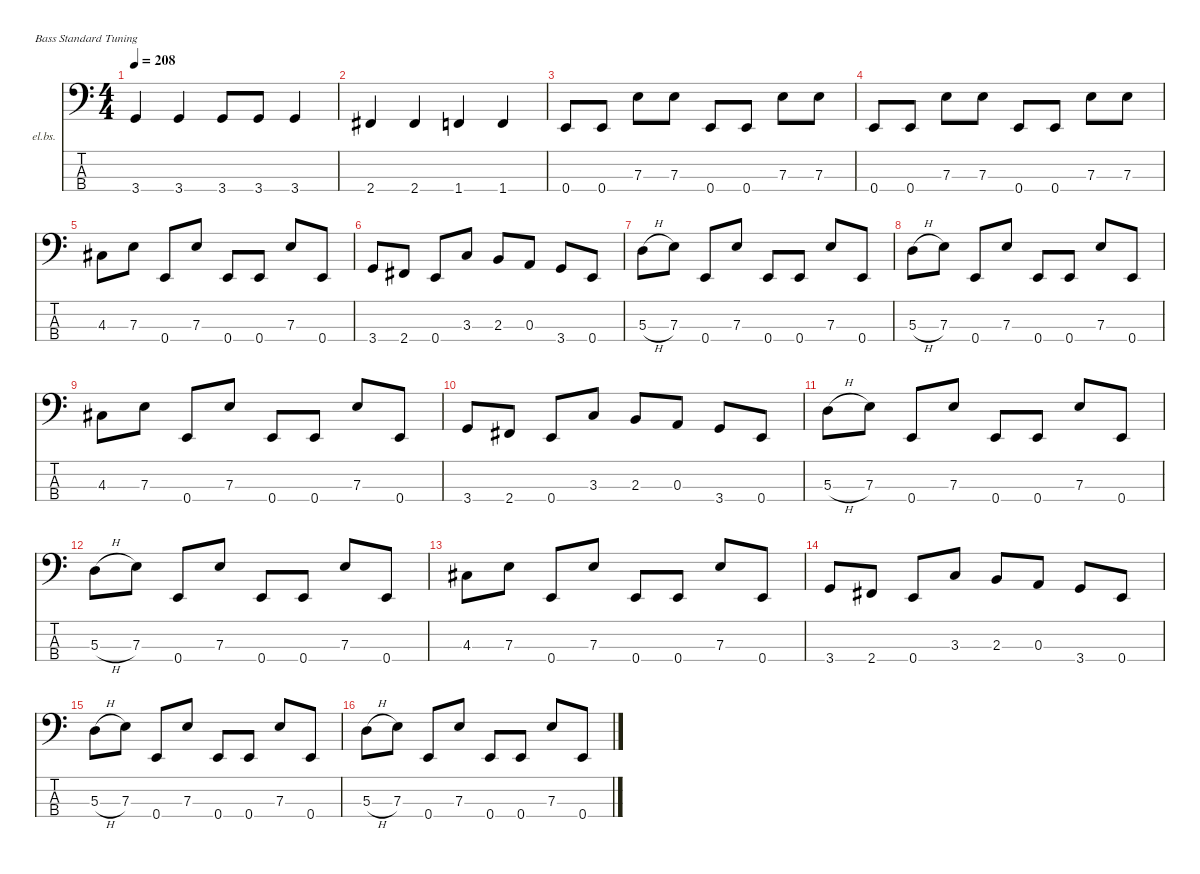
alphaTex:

\defaultSystemsLayout 4
\hideDynamics
\bracketExtendMode nobrackets
\firstSystemTrackNameOrientation horizontal
\otherSystemsTrackNameOrientation horizontal
\track ("Bass" "el.bs.") {instrument electricbassfinger}
\staff {score tabs}
\tuning (G2 D2 A1 E1)
\ts (4 4)
\tempo 208
\clef f4
\ks c
3.4.4{dy f} 3.4.4 3.4.8 3.4.8 3.4.4 |
2.4{acc #}.4 2.4{acc #}.4 1.4.4 1.4.4 |
0.4.8 0.4.8 7.3.8 7.3.8 0.4.8 0.4.8 7.3.8 7.3.8 |
0.4.8 0.4.8 7.3.8 7.3.8 0.4.8 0.4.8 7.3.8 7.3.8 |
4.3{acc #}.8 7.3.8 0.4.8 7.3.8 0.4.8 0.4.8 7.3.8 0.4.8 |
3.4.8 2.4{acc #}.8 0.4.8 3.3.8 2.3.8 0.3.8 3.4.8 0.4.8 |
5.3{h}.8 7.3.8 0.4.8 7.3.8 0.4.8 0.4.8 7.3.8 0.4.8 |
5.3{h}.8 7.3.8 0.4.8 7.3.8 0.4.8 0.4.8 7.3.8 0.4.8 |
4.3{acc #}.8 7.3.8 0.4.8 7.3.8 0.4.8 0.4.8 7.3.8 0.4.8 |
3.4.8 2.4{acc #}.8 0.4.8 3.3.8 2.3.8 0.3.8 3.4.8 0.4.8 |
5.3{h}.8 7.3.8 0.4.8 7.3.8 0.4.8 0.4.8 7.3.8 0.4.8 |
5.3{h}.8 7.3.8 0.4.8 7.3.8 0.4.8 0.4.8 7.3.8 0.4.8 |
4.3{acc #}.8 7.3.8 0.4.8 7.3.8 0.4.8 0.4.8 7.3.8 0.4.8 |
3.4.8 2.4{acc #}.8 0.4.8 3.3.8 2.3.8 0.3.8 3.4.8 0.4.8 |
5.3{h}.8 7.3.8 0.4.8 7.3.8 0.4.8 0.4.8 7.3.8 0.4.8 |
5.3{h}.8 7.3.8 0.4.8 7.3.8 0.4.8 0.4.8 7.3.8 0.4.8
